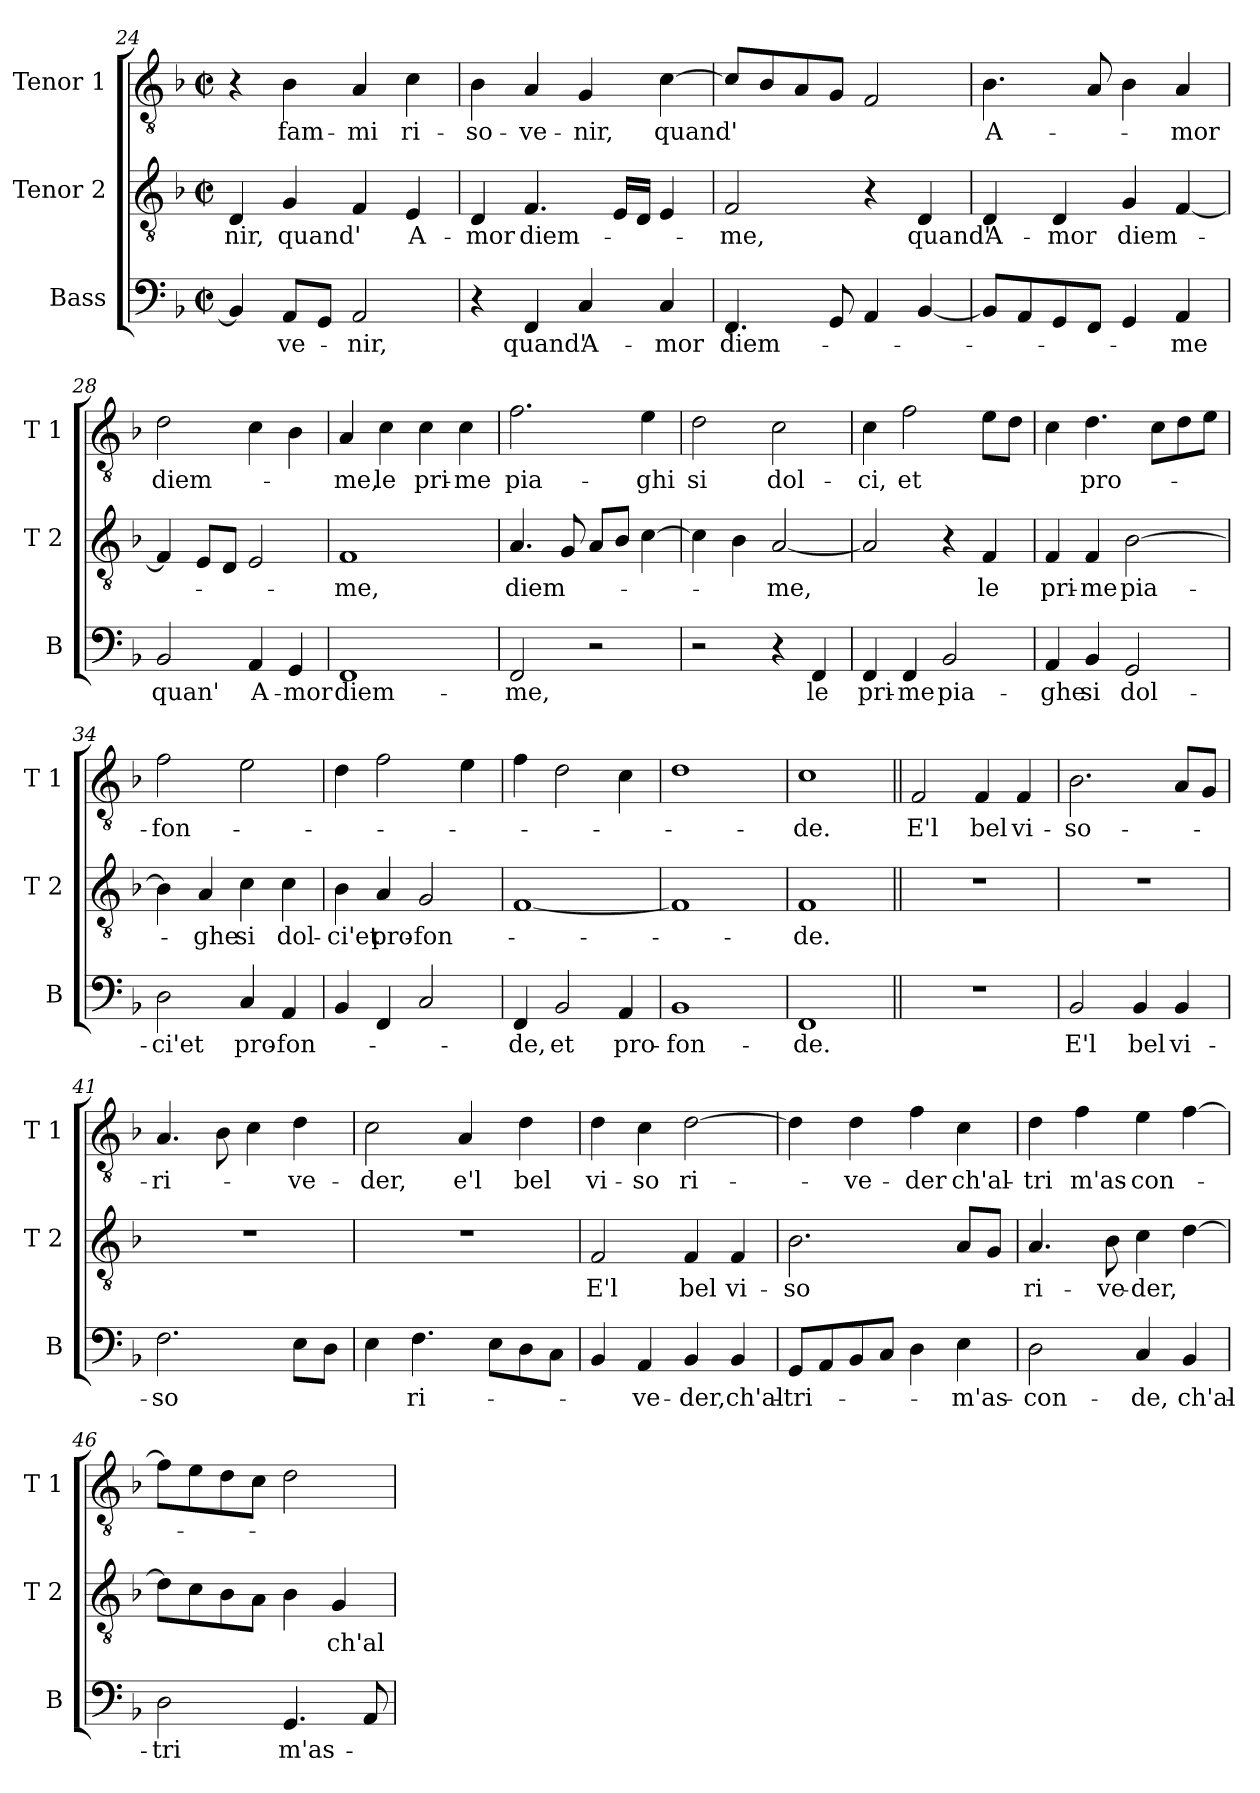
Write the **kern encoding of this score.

**kern	**text	**kern	**text	**kern	**text
*part3	*part3	*part2	*part2	*part1	*part1
*staff3	*staff3	*staff2	*staff2	*staff1	*staff1
*I"Bass	*	*I"Tenor 2	*	*I"Tenor 1	*
*I'B	*	*I'T 2	*	*I'T 1	*
*clefF4	*	*clefGv2	*	*clefGv2	*
*k[b-]	*	*k[b-]	*	*k[b-]	*
*F:	*	*F:	*	*F:	*
*M2/2	*	*M2/2	*	*M2/2	*
*met(c|)	*	*met(c|)	*	*met(c|)	*
=24	=24	=24	=24	=24	=24
!	!	!	!LO:LY:b	!	!
4BB-/]	.	4D/	-nir,	4r	.
!	!LO:LY:b	!	!LO:LY:b	!	!LO:LY:b
8AA/L	-ve-	4G/	quand'	4B-\	fam-
8GG/J	.	.	.	.	.
!	!LO:LY:b	!	!	!	!LO:LY:b
2AA/	-nir,	4F/	.	4A/	-mi
!	!	!	!LO:LY:b	!	!LO:LY:b
.	.	4E/	A-	4c\	ri-
=25	=25	=25	=25	=25	=25
!	!	!	!LO:LY:b	!	!LO:LY:b
4r	.	4D/	-mor	4B-\	-so-
!	!LO:LY:b	!	!LO:LY:b	!	!LO:LY:b
4FF/	quand'	4.F/	diem-	4A/	-ve-
!	!LO:LY:b	!	!	!	!LO:LY:b
4C/	A-	.	.	4G/	-nir,
.	.	16E/LL	.	.	.
.	.	16D/JJ	.	.	.
!	!LO:LY:b	!	!	!	!LO:LY:b
4C/	-mor	4E/	.	[4c\	quand'
!!LO:LB:g=z
=26	=26	=26	=26	=26	=26
!	!LO:LY:b	!	!LO:LY:b	!	!
4.FF/	diem-	2F/	-me,	8c/L]	.
.	.	.	.	8B-/	.
.	.	.	.	8A/	.
8GG/	.	.	.	8G/J	.
4AA/	.	4r	.	2F/	.
!	!	!	!LO:LY:b	!	!
[4BB-/	.	4D/	quand'	.	.
=27	=27	=27	=27	=27	=27
!	!	!	!LO:LY:b	!	!LO:LY:b
8BB-/L]	.	4D/	A-	4.B-\	A-
8AA/	.	.	.	.	.
!	!	!	!LO:LY:b	!	!
8GG/	.	4D/	-mor	.	.
8FF/J	.	.	.	8A/	.
!	!	!	!LO:LY:b	!	!
4GG/	.	4G/	diem-	4B-\	.
!	!LO:LY:b	!	!	!	!LO:LY:b
4AA/	-me	[4F/	.	4A/	-mor
=28	=28	=28	=28	=28	=28
!	!LO:LY:b	!	!	!	!LO:LY:b
2BB-/	quan'	4F/]	.	2d\	diem-
.	.	8E/L	.	.	.
.	.	8D/J	.	.	.
!	!LO:LY:b	!	!	!	!
4AA/	A-	2E/	.	4c\	.
!	!LO:LY:b	!	!	!	!
4GG/	-mor	.	.	4B-\	.
=29	=29	=29	=29	=29	=29
!	!LO:LY:b	!	!LO:LY:b	!	!LO:LY:b
1FF	diem-	1F	-me,	4A/	-me,
!	!	!	!	!	!LO:LY:b
.	.	.	.	4c\	le
!	!	!	!	!	!LO:LY:b
.	.	.	.	4c\	pri-
!	!	!	!	!	!LO:LY:b
.	.	.	.	4c\	-me
=30	=30	=30	=30	=30	=30
!	!LO:LY:b	!	!LO:LY:b	!	!LO:LY:b
2FF/	-me,	4.A/	diem-	2.f\	pia-
.	.	8G/	.	.	.
2r	.	8A/L	.	.	.
.	.	8B-/J	.	.	.
!	!	!	!	!	!LO:LY:b
.	.	[4c\	.	4e\	-ghi
!!LO:LB:g=z
=31	=31	=31	=31	=31	=31
!	!	!	!	!	!LO:LY:b
2r	.	4c\]	.	2d\	si
.	.	4B-\	.	.	.
!	!	!	!LO:LY:b	!	!LO:LY:b
4r	.	[2A/	-me,	2c\	dol-
!	!LO:LY:b	!	!	!	!
4FF/	le	.	.	.	.
=32	=32	=32	=32	=32	=32
!	!LO:LY:b	!	!	!	!LO:LY:b
4FF/	pri-	2A/]	.	4c\	-ci,
!	!LO:LY:b	!	!	!	!LO:LY:b
4FF/	-me	.	.	2f\	et
!	!LO:LY:b	!	!	!	!
2BB-/	pia-	4r	.	.	.
!	!	!	!LO:LY:b	!	!
.	.	4F/	le	8e\L	.
.	.	.	.	8d\J	.
=33	=33	=33	=33	=33	=33
!	!LO:LY:b	!	!LO:LY:b	!	!
4AA/	-ghe	4F/	pri-	4c\	.
!	!LO:LY:b	!	!LO:LY:b	!	!LO:LY:b
4BB-/	si	4F/	-me	4.d\	pro-
!	!LO:LY:b	!	!LO:LY:b	!	!
2GG/	dol-	[2B-\	pia-	.	.
.	.	.	.	8c\L	.
.	.	.	.	8d\	.
.	.	.	.	8e\J	.
=34	=34	=34	=34	=34	=34
!	!LO:LY:b	!	!	!	!LO:LY:b
2D\	-ci'et	4B-\]	.	2f\	-fon-
!	!	!	!LO:LY:b	!	!
.	.	4A/	-ghe	.	.
!	!LO:LY:b	!	!LO:LY:b	!	!
4C/	pro-	4c\	si	2e\	.
!	!LO:LY:b	!	!LO:LY:b	!	!
4AA/	-fon-	4c\	dol-	.	.
=35	=35	=35	=35	=35	=35
!	!	!	!LO:LY:b	!	!
4BB-/	.	4B-\	-ci'et	4d\	.
!	!	!	!LO:LY:b	!	!
4FF/	.	4A/	pro-	2f\	.
!	!	!	!LO:LY:b	!	!
2C/	.	2G/	-fon-	.	.
.	.	.	.	4e\	.
!!LO:PB:g=z
=36	=36	=36	=36	=36	=36
!	!LO:LY:b	!	!	!	!
4FF/	-de,	[1F	.	4f\	.
!	!LO:LY:b	!	!	!	!
2BB-/	et	.	.	2d\	.
!	!LO:LY:b	!	!	!	!
4AA/	pro-	.	.	4c\	.
=37	=37	=37	=37	=37	=37
!	!LO:LY:b	!	!	!	!
1BB-	-fon-	1F]	.	1d	.
=38	=38	=38	=38	=38	=38
!	!LO:LY:b	!	!LO:LY:b	!	!LO:LY:b
1FF	-de.	1F	-de.	1c	-de.
=39||	=39||	=39||	=39||	=39||	=39||
!	!	!	!	!	!LO:LY:b
1r	.	1r	.	2F/	E'l
!	!	!	!	!	!LO:LY:b
.	.	.	.	4F/	bel
!	!	!	!	!	!LO:LY:b
.	.	.	.	4F/	vi-
=40	=40	=40	=40	=40	=40
!	!LO:LY:b	!	!	!	!LO:LY:b
2BB-/	E'l	1r	.	2.B-\	-so-
!	!LO:LY:b	!	!	!	!
4BB-/	bel	.	.	.	.
!	!LO:LY:b	!	!	!	!
4BB-/	vi-	.	.	8A/L	.
.	.	.	.	8G/J	.
!!LO:LB:g=z
=41	=41	=41	=41	=41	=41
!	!LO:LY:b	!	!	!	!LO:LY:b
2.F\	-so	1r	.	4.A/	-ri-
.	.	.	.	8B-\	.
.	.	.	.	4c\	.
!	!	!	!	!	!LO:LY:b
8E\L	.	.	.	4d\	-ve-
8D\J	.	.	.	.	.
=42	=42	=42	=42	=42	=42
!	!	!	!	!	!LO:LY:b
4E\	.	1r	.	2c\	-der,
!	!LO:LY:b	!	!	!	!
4.F\	ri-	.	.	.	.
!	!	!	!	!	!LO:LY:b
.	.	.	.	4A/	e'l
8E\L	.	.	.	.	.
!	!	!	!	!	!LO:LY:b
8D\	.	.	.	4d\	bel
8C\J	.	.	.	.	.
=43	=43	=43	=43	=43	=43
!	!	!	!LO:LY:b	!	!LO:LY:b
4BB-/	.	2F/	E'l	4d\	vi-
!	!LO:LY:b	!	!	!	!LO:LY:b
4AA/	-ve-	.	.	4c\	-so
!	!LO:LY:b	!	!LO:LY:b	!	!LO:LY:b
4BB-/	-der,	4F/	bel	[2d\	ri-
!	!LO:LY:b	!	!LO:LY:b	!	!
4BB-/	ch'al-	4F/	vi-	.	.
=44	=44	=44	=44	=44	=44
!	!LO:LY:b	!	!LO:LY:b	!	!
8GG/L	-tri-	2.B-\	-so	4d\]	.
8AA/	.	.	.	.	.
!	!	!	!	!	!LO:LY:b
8BB-/	.	.	.	4d\	-ve-
8C/J	.	.	.	.	.
!	!	!	!	!	!LO:LY:b
4D\	.	.	.	4f\	-der
!	!LO:LY:b	!	!	!	!LO:LY:b
4E\	-m'as-	8A/L	.	4c\	ch'al-
.	.	8G/J	.	.	.
=45	=45	=45	=45	=45	=45
!	!LO:LY:b	!	!LO:LY:b	!	!LO:LY:b
2D\	-con-	4.A/	ri-	4d\	-tri
!	!	!	!	!	!LO:LY:b
.	.	.	.	4f\	m'as-
!	!	!	!LO:LY:b	!	!
.	.	8B-\	-ve-	.	.
!	!LO:LY:b	!	!LO:LY:b	!	!LO:LY:b
4C/	-de,	4c\	-der,	4e\	-con-
!	!LO:LY:b	!	!	!	!
4BB-/	ch'al-	[4d\	.	[4f\	.
!!LO:LB:g=z
=46	=46	=46	=46	=46	=46
!	!LO:LY:b	!	!	!	!
2D\	-tri	8d\L]	.	8f\L]	.
.	.	8c\	.	8e\	.
.	.	8B-\	.	8d\	.
.	.	8A\J	.	8c\J	.
!	!LO:LY:b	!	!	!	!
4.GG/	m'as-	4B-\	.	2d\	.
!	!	!	!LO:LY:b	!	!
.	.	4G/	ch'al-	.	.
8AA/	.	.	.	.	.
=	=	=	=	=	=
*-	*-	*-	*-	*-	*-
